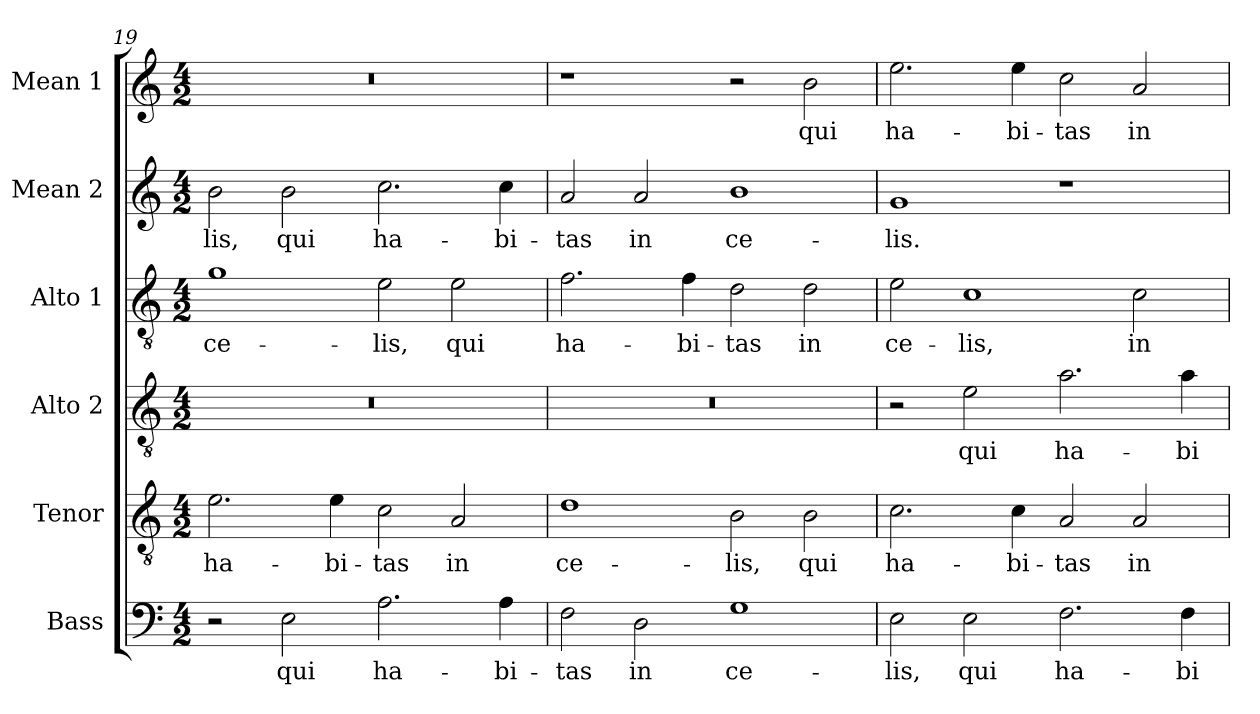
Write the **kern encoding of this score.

**kern	**text	**kern	**text	**kern	**text	**kern	**text	**kern	**text	**kern	**text
*part6	*part6	*part5	*part5	*part4	*part4	*part3	*part3	*part2	*part2	*part1	*part1
*staff6	*staff6	*staff5	*staff5	*staff4	*staff4	*staff3	*staff3	*staff2	*staff2	*staff1	*staff1
*I"Bass	*	*I"Tenor	*	*I"Alto 2	*	*I"Alto 1	*	*I"Mean 2	*	*I"Mean 1	*
*I'B.	*	*I'T.	*	*I'A2.	*	*I'A1	*	*I'M2.	*	*I'M1.	*
!!LO:PB:g=z
*clefF4	*	*clefGv2	*	*clefGv2	*	*clefGv2	*	*clefG2	*	*clefG2	*
*	*	*ITrd7c12	*	*ITrd7c12	*	*ITrd7c12	*	*	*	*	*
*k[]	*	*k[]	*	*k[]	*	*k[]	*	*k[]	*	*k[]	*
*a:	*	*a:	*	*a:	*	*a:	*	*a:	*	*a:	*
*M4/2	*	*M4/2	*	*M4/2	*	*M4/2	*	*M4/2	*	*M4/2	*
=19	=19	=19	=19	=19	=19	=19	=19	=19	=19	=19	=19
!	!	!	!LO:LY:b:color=#000000	!LO:N:vis=1	!	!	!	!	!	!	!
!	!	!	!	!	!	!	!LO:LY:b:color=#000000	!	!	!	!
!	!	!	!	!	!	!	!	!	!LO:LY:b:color=#000000	!LO:N:vis=1	!
2r	.	2.Ei\	ha-	0r	.	1Gi	ce-	2bi\	-lis,	0r	.
!	!LO:LY:b:color=#000000	!	!	!	!	!	!	!	!	!	!
!	!	!	!	!	!	!	!	!	!LO:LY:b:color=#000000	!	!
2Ei\	qui	.	.	.	.	.	.	2bi\	qui	.	.
!	!	!	!LO:LY:b:color=#000000	!	!	!	!	!	!	!	!
.	.	4Ei\	-bi-	.	.	.	.	.	.	.	.
!	!LO:LY:b:color=#000000	!	!	!	!	!	!	!	!	!	!
!	!	!	!LO:LY:b:color=#000000	!	!	!	!	!	!	!	!
!	!	!	!	!	!	!	!LO:LY:b:color=#000000	!	!	!	!
!	!	!	!	!	!	!	!	!	!LO:LY:b:color=#000000	!	!
2.Ai\	ha-	2Ci\	-tas	.	.	2Ei\	-lis,	2.cci\	ha-	.	.
!	!	!	!LO:LY:b:color=#000000	!	!	!	!	!	!	!	!
!	!	!	!	!	!	!	!LO:LY:b:color=#000000	!	!	!	!
.	.	2AAi/	in	.	.	2Ei\	qui	.	.	.	.
!	!LO:LY:b:color=#000000	!	!	!	!	!	!	!	!	!	!
!	!	!	!	!	!	!	!	!	!LO:LY:b:color=#000000	!	!
4Ai\	-bi-	.	.	.	.	.	.	4cci\	-bi-	.	.
=20	=20	=20	=20	=20	=20	=20	=20	=20	=20	=20	=20
!	!LO:LY:b:color=#000000	!	!	!	!	!	!	!	!	!	!
!	!	!	!LO:LY:b:color=#000000	!LO:N:vis=1	!	!	!	!	!	!	!
!	!	!	!	!	!	!	!LO:LY:b:color=#000000	!	!	!	!
!	!	!	!	!	!	!	!	!	!LO:LY:b:color=#000000	!	!
2Fi\	-tas	1Di	ce-	0r	.	2.Fi\	ha-	2ai/	-tas	1r	.
!	!LO:LY:b:color=#000000	!	!	!	!	!	!	!	!	!	!
!	!	!	!	!	!	!	!	!	!LO:LY:b:color=#000000	!	!
2Di\	in	.	.	.	.	.	.	2ai/	in	.	.
!	!	!	!	!	!	!	!LO:LY:b:color=#000000	!	!	!	!
.	.	.	.	.	.	4Fi\	-bi-	.	.	.	.
!	!LO:LY:b:color=#000000	!	!	!	!	!	!	!	!	!	!
!	!	!	!LO:LY:b:color=#000000	!	!	!	!	!	!	!	!
!	!	!	!	!	!	!	!LO:LY:b:color=#000000	!	!	!	!
!	!	!	!	!	!	!	!	!	!LO:LY:b:color=#000000	!	!
1Gi	ce-	2BBi\	-lis,	.	.	2Di\	-tas	1bi	ce-	2r	.
!	!	!	!LO:LY:b:color=#000000	!	!	!	!	!	!	!	!
!	!	!	!	!	!	!	!LO:LY:b:color=#000000	!	!	!	!
!	!	!	!	!	!	!	!	!	!	!	!LO:LY:b:color=#000000
.	.	2BBi\	qui	.	.	2Di\	in	.	.	2bi\	qui
=21	=21	=21	=21	=21	=21	=21	=21	=21	=21	=21	=21
!	!LO:LY:b:color=#000000	!	!	!	!	!	!	!	!	!	!
!	!	!	!LO:LY:b:color=#000000	!	!	!	!	!	!	!	!
!	!	!	!	!	!	!	!LO:LY:b:color=#000000	!	!	!	!
!	!	!	!	!	!	!	!	!	!LO:LY:b:color=#000000	!	!
!	!	!	!	!	!	!	!	!	!	!	!LO:LY:b:color=#000000
2Ei\	-lis,	2.Ci\	ha-	2r	.	2Ei\	ce-	1gi	-lis.	2.eei\	ha-
!	!LO:LY:b:color=#000000	!	!	!	!	!	!	!	!	!	!
!	!	!	!	!	!LO:LY:b:color=#000000	!	!	!	!	!	!
!	!	!	!	!	!	!	!LO:LY:b:color=#000000	!	!	!	!
2Ei\	qui	.	.	2Ei\	qui	1Ci	-lis,	.	.	.	.
!	!	!	!LO:LY:b:color=#000000	!	!	!	!	!	!	!	!
!	!	!	!	!	!	!	!	!	!	!	!LO:LY:b:color=#000000
.	.	4Ci\	-bi-	.	.	.	.	.	.	4eei\	-bi-
!	!LO:LY:b:color=#000000	!	!	!	!	!	!	!	!	!	!
!	!	!	!LO:LY:b:color=#000000	!	!	!	!	!	!	!	!
!	!	!	!	!	!LO:LY:b:color=#000000	!	!	!	!	!	!
!	!	!	!	!	!	!	!	!	!	!	!LO:LY:b:color=#000000
2.Fi\	ha-	2AAi/	-tas	2.Ai\	ha-	.	.	1r	.	2cci\	-tas
!	!	!	!LO:LY:b:color=#000000	!	!	!	!	!	!	!	!
!	!	!	!	!	!	!	!LO:LY:b:color=#000000	!	!	!	!
!	!	!	!	!	!	!	!	!	!	!	!LO:LY:b:color=#000000
.	.	2AAi/	in	.	.	2Ci\	in	.	.	2ai/	in
!	!LO:LY:b:color=#000000	!	!	!	!	!	!	!	!	!	!
!	!	!	!	!	!LO:LY:b:color=#000000	!	!	!	!	!	!
4Fi\	-bi-	.	.	4Ai\	-bi-	.	.	.	.	.	.
=	=	=	=	=	=	=	=	=	=	=	=
*-	*-	*-	*-	*-	*-	*-	*-	*-	*-	*-	*-
